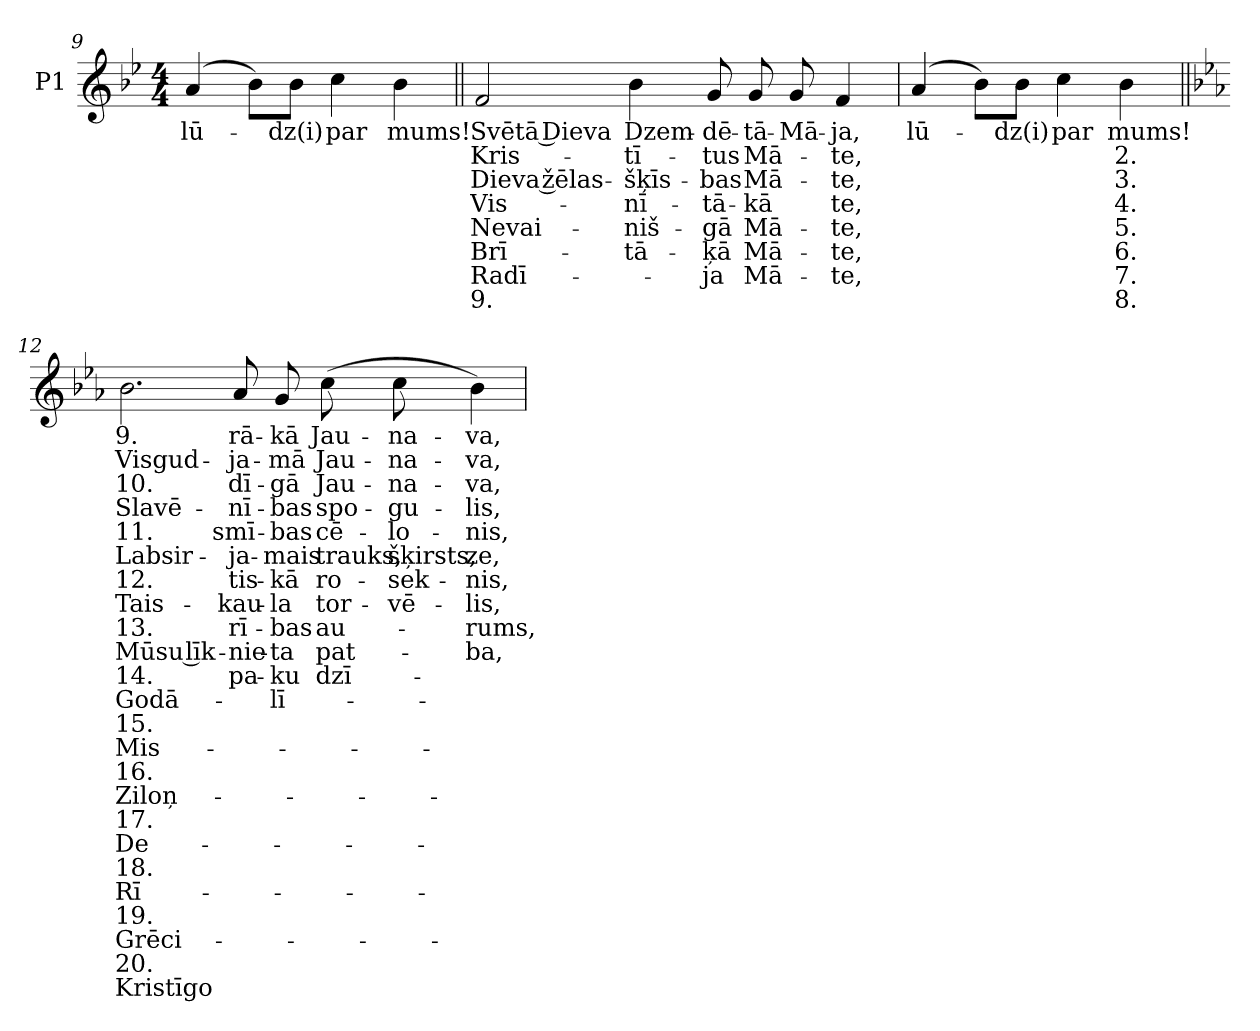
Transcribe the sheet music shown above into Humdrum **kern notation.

**kern	**text	**text	**text	**text	**text	**text	**text	**text	**text	**text	**text	**text	**text	**text	**text	**text	**text	**text	**text	**text	**text	**text	**text	**text
*part1	*part1	*part1	*part1	*part1	*part1	*part1	*part1	*part1	*part1	*part1	*part1	*part1	*part1	*part1	*part1	*part1	*part1	*part1	*part1	*part1	*part1	*part1	*part1	*part1
*staff1	*staff1	*staff1	*staff1	*staff1	*staff1	*staff1	*staff1	*staff1	*staff1	*staff1	*staff1	*staff1	*staff1	*staff1	*staff1	*staff1	*staff1	*staff1	*staff1	*staff1	*staff1	*staff1	*staff1	*staff1
*I"P1	*	*	*	*	*	*	*	*	*	*	*	*	*	*	*	*	*	*	*	*	*	*	*	*
*clefG2	*	*	*	*	*	*	*	*	*	*	*	*	*	*	*	*	*	*	*	*	*	*	*	*
*k[b-e-]	*	*	*	*	*	*	*	*	*	*	*	*	*	*	*	*	*	*	*	*	*	*	*	*
*B-:	*	*	*	*	*	*	*	*	*	*	*	*	*	*	*	*	*	*	*	*	*	*	*	*
*M4/4	*	*	*	*	*	*	*	*	*	*	*	*	*	*	*	*	*	*	*	*	*	*	*	*
=9	=9	=9	=9	=9	=9	=9	=9	=9	=9	=9	=9	=9	=9	=9	=9	=9	=9	=9	=9	=9	=9	=9	=9	=9
!	!LO:LY:b:color=#000000	!	!	!	!	!	!	!	!	!	!	!	!	!	!	!	!	!	!	!	!	!	!	!
(4ai/	lū-	.	.	.	.	.	.	.	.	.	.	.	.	.	.	.	.	.	.	.	.	.	.	.
8b-i\L)	.	.	.	.	.	.	.	.	.	.	.	.	.	.	.	.	.	.	.	.	.	.	.	.
!	!LO:LY:b:color=#000000	!	!	!	!	!	!	!	!	!	!	!	!	!	!	!	!	!	!	!	!	!	!	!
8b-i\J	-dz(i)	.	.	.	.	.	.	.	.	.	.	.	.	.	.	.	.	.	.	.	.	.	.	.
!	!LO:LY:b:color=#000000	!	!	!	!	!	!	!	!	!	!	!	!	!	!	!	!	!	!	!	!	!	!	!
4cci\	par	.	.	.	.	.	.	.	.	.	.	.	.	.	.	.	.	.	.	.	.	.	.	.
!	!LO:LY:b:color=#000000	!	!	!	!	!	!	!	!	!	!	!	!	!	!	!	!	!	!	!	!	!	!	!
4b-i\	mums!	.	.	.	.	.	.	.	.	.	.	.	.	.	.	.	.	.	.	.	.	.	.	.
=10||	=10||	=10||	=10||	=10||	=10||	=10||	=10||	=10||	=10||	=10||	=10||	=10||	=10||	=10||	=10||	=10||	=10||	=10||	=10||	=10||	=10||	=10||	=10||	=10||
!	!LO:LY:b:color=#000000	!LO:LY:b:color=#000000	!LO:LY:b:color=#000000	!LO:LY:b:color=#000000	!LO:LY:b:color=#000000	!LO:LY:b:color=#000000	!LO:LY:b:color=#000000	!LO:LY:b:color=#000000	!	!	!	!	!	!	!	!	!	!	!	!	!	!	!	!
2fi/	Svētā Dieva	Kris-	Dieva žēlas-	Vis-	Nevai-	Brī-	Radī-	9.	.	.	.	.	.	.	.	.	.	.	.	.	.	.	.	.
!	!LO:LY:b:color=#000000	!LO:LY:b:color=#000000	!LO:LY:b:color=#000000	!LO:LY:b:color=#000000	!LO:LY:b:color=#000000	!LO:LY:b:color=#000000	!	!	!	!	!	!	!	!	!	!	!	!	!	!	!	!	!	!
4b-i\	Dzem-	-tī-	-šķīs-	-nī-	-niš-	-tā-	.	.	.	.	.	.	.	.	.	.	.	.	.	.	.	.	.	.
!	!LO:LY:b:color=#000000	!LO:LY:b:color=#000000	!LO:LY:b:color=#000000	!LO:LY:b:color=#000000	!LO:LY:b:color=#000000	!LO:LY:b:color=#000000	!LO:LY:b:color=#000000	!	!	!	!	!	!	!	!	!	!	!	!	!	!	!	!	!
8gi/	-dē-	-tus	-bas	-tā-	-gā	-ķā	ja	.	.	.	.	.	.	.	.	.	.	.	.	.	.	.	.	.
!	!LO:LY:b:color=#000000	!LO:LY:b:color=#000000	!LO:LY:b:color=#000000	!LO:LY:b:color=#000000	!LO:LY:b:color=#000000	!LO:LY:b:color=#000000	!LO:LY:b:color=#000000	!	!	!	!	!	!	!	!	!	!	!	!	!	!	!	!	!
8gi/	-tā-	Mā-	Mā-	-kā	Mā-	-Mā-	Mā-	.	.	.	.	.	.	.	.	.	.	.	.	.	.	.	.	.
!	!LO:LY:b:color=#000000	!	!	!	!	!	!	!	!	!	!	!	!	!	!	!	!	!	!	!	!	!	!	!
8gi/	Mā-	.	.	.	.	.	.	.	.	.	.	.	.	.	.	.	.	.	.	.	.	.	.	.
!	!LO:LY:b:color=#000000	!LO:LY:b:color=#000000	!LO:LY:b:color=#000000	!LO:LY:b:color=#000000	!LO:LY:b:color=#000000	!LO:LY:b:color=#000000	!LO:LY:b:color=#000000	!	!	!	!	!	!	!	!	!	!	!	!	!	!	!	!	!
4fi/	-ja,	-te,	-te,	-te,	-te,	-te,	te,	.	.	.	.	.	.	.	.	.	.	.	.	.	.	.	.	.
=11	=11	=11	=11	=11	=11	=11	=11	=11	=11	=11	=11	=11	=11	=11	=11	=11	=11	=11	=11	=11	=11	=11	=11	=11
!	!LO:LY:b:color=#000000	!	!	!	!	!	!	!	!	!	!	!	!	!	!	!	!	!	!	!	!	!	!	!
(4ai/	lū-	.	.	.	.	.	.	.	.	.	.	.	.	.	.	.	.	.	.	.	.	.	.	.
8b-i\L)	.	.	.	.	.	.	.	.	.	.	.	.	.	.	.	.	.	.	.	.	.	.	.	.
!	!LO:LY:b:color=#000000	!	!	!	!	!	!	!	!	!	!	!	!	!	!	!	!	!	!	!	!	!	!	!
8b-i\J	-dz(i)	.	.	.	.	.	.	.	.	.	.	.	.	.	.	.	.	.	.	.	.	.	.	.
!	!LO:LY:b:color=#000000	!	!	!	!	!	!	!	!	!	!	!	!	!	!	!	!	!	!	!	!	!	!	!
4cci\	par	.	.	.	.	.	.	.	.	.	.	.	.	.	.	.	.	.	.	.	.	.	.	.
!	!LO:LY:b:color=#000000	!LO:LY:b:color=#000000	!LO:LY:b:color=#000000	!LO:LY:b:color=#000000	!LO:LY:b:color=#000000	!LO:LY:b:color=#000000	!LO:LY:b:color=#000000	!LO:LY:b:color=#000000	!	!	!	!	!	!	!	!	!	!	!	!	!	!	!	!
4b-i\	mums!	2.	3.	4.	5.	6.	7.	8.	.	.	.	.	.	.	.	.	.	.	.	.	.	.	.	.
!!LO:LB:g=z
=12||	=12||	=12||	=12||	=12||	=12||	=12||	=12||	=12||	=12||	=12||	=12||	=12||	=12||	=12||	=12||	=12||	=12||	=12||	=12||	=12||	=12||	=12||	=12||	=12||
*k[b-e-a-]	*	*	*	*	*	*	*	*	*	*	*	*	*	*	*	*	*	*	*	*	*	*	*	*
*E-:	*	*	*	*	*	*	*	*	*	*	*	*	*	*	*	*	*	*	*	*	*	*	*	*
!	!LO:LY:b:color=#000000	!LO:LY:b:color=#000000	!LO:LY:b:color=#000000	!LO:LY:b:color=#000000	!LO:LY:b:color=#000000	!LO:LY:b:color=#000000	!LO:LY:b:color=#000000	!LO:LY:b:color=#000000	!LO:LY:b:color=#000000	!LO:LY:b:color=#000000	!LO:LY:b:color=#000000	!LO:LY:b:color=#000000	!LO:LY:b:color=#000000	!LO:LY:b:color=#000000	!LO:LY:b:color=#000000	!LO:LY:b:color=#000000	!LO:LY:b:color=#000000	!LO:LY:b:color=#000000	!LO:LY:b:color=#000000	!LO:LY:b:color=#000000	!LO:LY:b:color=#000000	!LO:LY:b:color=#000000	!LO:LY:b:color=#000000	!LO:LY:b:color=#000000
2.b-i\	9.	-Visgud-	10.	-Slavē-	11.	-Labsir-	12.	-Tais-	13.	Mūsu līk-	14.	-Godā-	15.	-Mis-	16.	-Ziloņ-	17.	-De-	18.	Rī-	19.	-Grēci-	20.	-Kristīgo
!	!LO:LY:b:color=#000000	!LO:LY:b:color=#000000	!LO:LY:b:color=#000000	!LO:LY:b:color=#000000	!LO:LY:b:color=#000000	!LO:LY:b:color=#000000	!LO:LY:b:color=#000000	!LO:LY:b:color=#000000	!LO:LY:b:color=#000000	!LO:LY:b:color=#000000	!LO:LY:b:color=#000000	!	!	!	!	!	!	!	!	!	!	!	!	!
8a-i/	-rā-	-ja-	-dī-	-nī-	-smī-	-ja-	-tis-	-kau-	-rī-	-nie-	-pa-	.	.	.	.	.	.	.	.	.	.	.	.	.
!	!LO:LY:b:color=#000000	!LO:LY:b:color=#000000	!LO:LY:b:color=#000000	!LO:LY:b:color=#000000	!LO:LY:b:color=#000000	!LO:LY:b:color=#000000	!LO:LY:b:color=#000000	!LO:LY:b:color=#000000	!LO:LY:b:color=#000000	!LO:LY:b:color=#000000	!LO:LY:b:color=#000000	!LO:LY:b:color=#000000	!	!	!	!	!	!	!	!	!	!	!	!
8gi/	kā	mā	gā	bas	bas	mais	kā	la	-bas	ta	ku	lī-	.	.	.	.	.	.	.	.	.	.	.	.
!	!LO:LY:b:color=#000000	!LO:LY:b:color=#000000	!LO:LY:b:color=#000000	!LO:LY:b:color=#000000	!LO:LY:b:color=#000000	!LO:LY:b:color=#000000	!LO:LY:b:color=#000000	!LO:LY:b:color=#000000	!LO:LY:b:color=#000000	!LO:LY:b:color=#000000	!LO:LY:b:color=#000000	!	!	!	!	!	!	!	!	!	!	!	!	!
(8cci\	-Jau-	-Jau-	-Jau-	-spo-	-cē-	-trauks,	-ro-	-tor-	-au-	-pat-	-dzī-	.	.	.	.	.	.	.	.	.	.	.	.	.
!	!LO:LY:b:color=#000000	!LO:LY:b:color=#000000	!LO:LY:b:color=#000000	!LO:LY:b:color=#000000	!LO:LY:b:color=#000000	!LO:LY:b:color=#000000	!LO:LY:b:color=#000000	!LO:LY:b:color=#000000	!	!	!	!	!	!	!	!	!	!	!	!	!	!	!	!
8cci\	-na-	-na-	-na-	-gu-	-lo-	šķirsts,	-sek-	vē-	.	.	.	.	.	.	.	.	.	.	.	.	.	.	.	.
!	!LO:LY:b:color=#000000	!LO:LY:b:color=#000000	!LO:LY:b:color=#000000	!LO:LY:b:color=#000000	!LO:LY:b:color=#000000	!LO:LY:b:color=#000000	!LO:LY:b:color=#000000	!LO:LY:b:color=#000000	!LO:LY:b:color=#000000	!LO:LY:b:color=#000000	!	!	!	!	!	!	!	!	!	!	!	!	!	!
4b-i\)	va,	va,	va,	lis,	nis,	-ze,	nis,	lis,	rums,	ba,	.	.	.	.	.	.	.	.	.	.	.	.	.	.
=	=	=	=	=	=	=	=	=	=	=	=	=	=	=	=	=	=	=	=	=	=	=	=	=
*-	*-	*-	*-	*-	*-	*-	*-	*-	*-	*-	*-	*-	*-	*-	*-	*-	*-	*-	*-	*-	*-	*-	*-	*-
